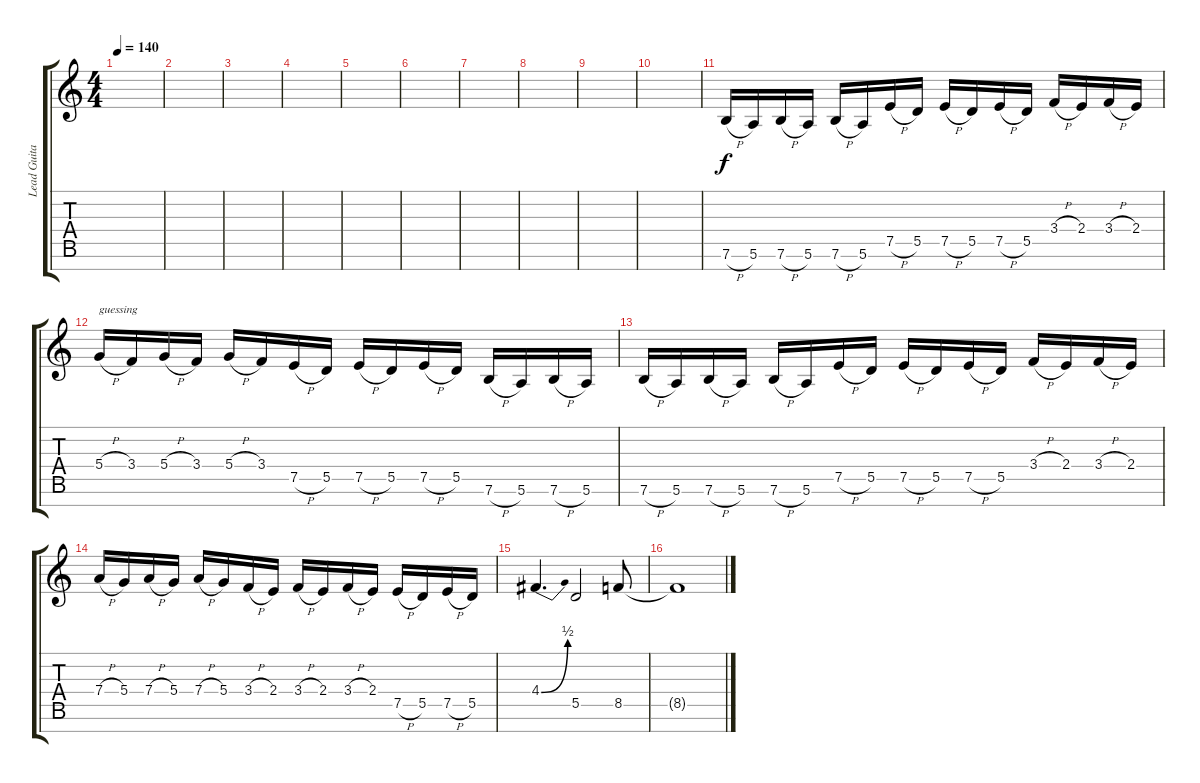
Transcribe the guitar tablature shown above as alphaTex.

\track ("Lead Guitar I" "Lead Guita") {instrument distortionguitar}
\staff {score tabs}
\tuning (E4 B3 G3 D3 A2 E2 B1) {hide}
\ts (4 4)
\tempo 140
\clef g2
\ks c
|
|
|
|
|
|
|
|
|
|
7.6{h}.16 5.6.16 7.6{h}.16 5.6.16 7.6{h}.16 5.6.16 7.5{h}.16 5.5.16 7.5{h}.16 5.5.16 7.5{h}.16 5.5.16 3.4{h}.16 2.4.16 3.4{h}.16 2.4.16 |
5.4{h}.16{txt "guessing"} 3.4.16 5.4{h}.16 3.4.16 5.4{h}.16 3.4.16 7.5{h}.16 5.5.16 7.5{h}.16 5.5.16 7.5{h}.16 5.5.16 7.6{h}.16 5.6.16 7.6{h}.16 5.6.16 |
7.6{h}.16 5.6.16 7.6{h}.16 5.6.16 7.6{h}.16 5.6.16 7.5{h}.16 5.5.16 7.5{h}.16 5.5.16 7.5{h}.16 5.5.16 3.4{h}.16 2.4.16 3.4{h}.16 2.4.16 |
7.4{h}.16 5.4.16 7.4{h}.16 5.4.16 7.4{h}.16 5.4.16 3.4{h}.16 2.4.16 3.4{h}.16 2.4.16 3.4{h}.16 2.4.16 7.5{h}.16 5.5.16 7.5{h}.16 5.5.16 |
4.4{be (bend 0 0 60 2)}.4{d} 5.5.2 8.5.8 |
8.5{t}.1
